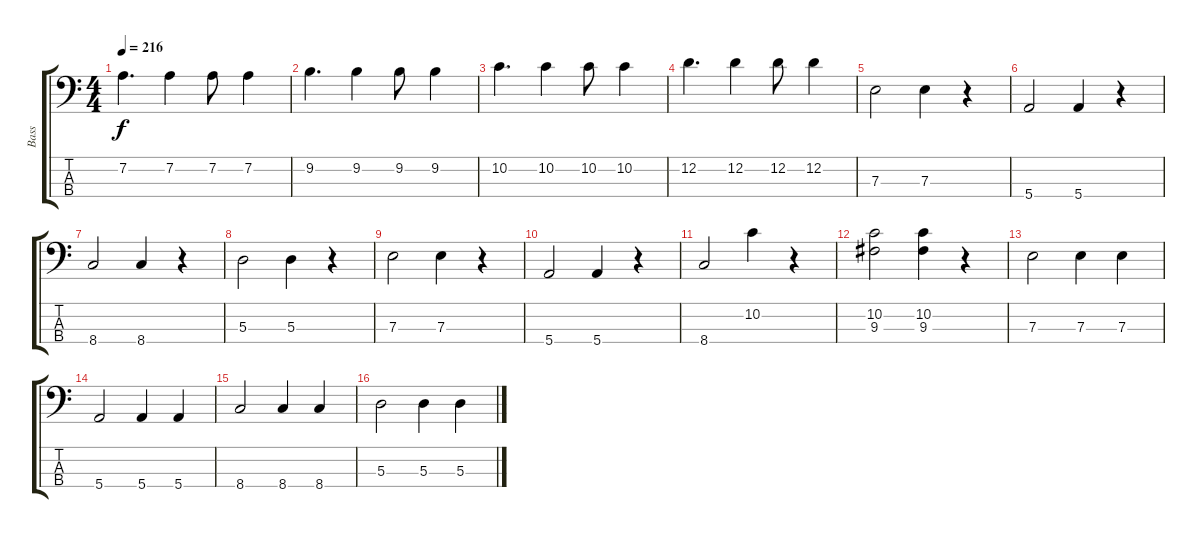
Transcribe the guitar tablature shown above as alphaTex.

\track ("Bass" "Bass") {instrument acousticbass}
\staff {score tabs}
\tuning (G2 D2 A1 E1) {hide}
\ts (4 4)
\tempo 216
\clef f4
\ks c
7.2.4{d dy f} 7.2.4 7.2.8 7.2.4 |
9.2.4{d} 9.2.4 9.2.8 9.2.4 |
10.2.4{d} 10.2.4 10.2.8 10.2.4 |
12.2.4{d} 12.2.4 12.2.8 12.2.4 |
7.3.2 7.3.4 r.4 |
5.4.2 5.4.4 r.4 |
8.4.2 8.4.4 r.4 |
5.3.2 5.3.4 r.4 |
7.3.2 7.3.4 r.4 |
5.4.2 5.4.4 r.4 |
8.4.2 10.2.4 r.4 |
(10.2 9.3).2 (10.2 9.3).4 r.4 |
7.3.2 7.3.4 7.3.4 |
5.4.2 5.4.4 5.4.4 |
8.4.2 8.4.4 8.4.4 |
5.3.2 5.3.4 5.3.4
